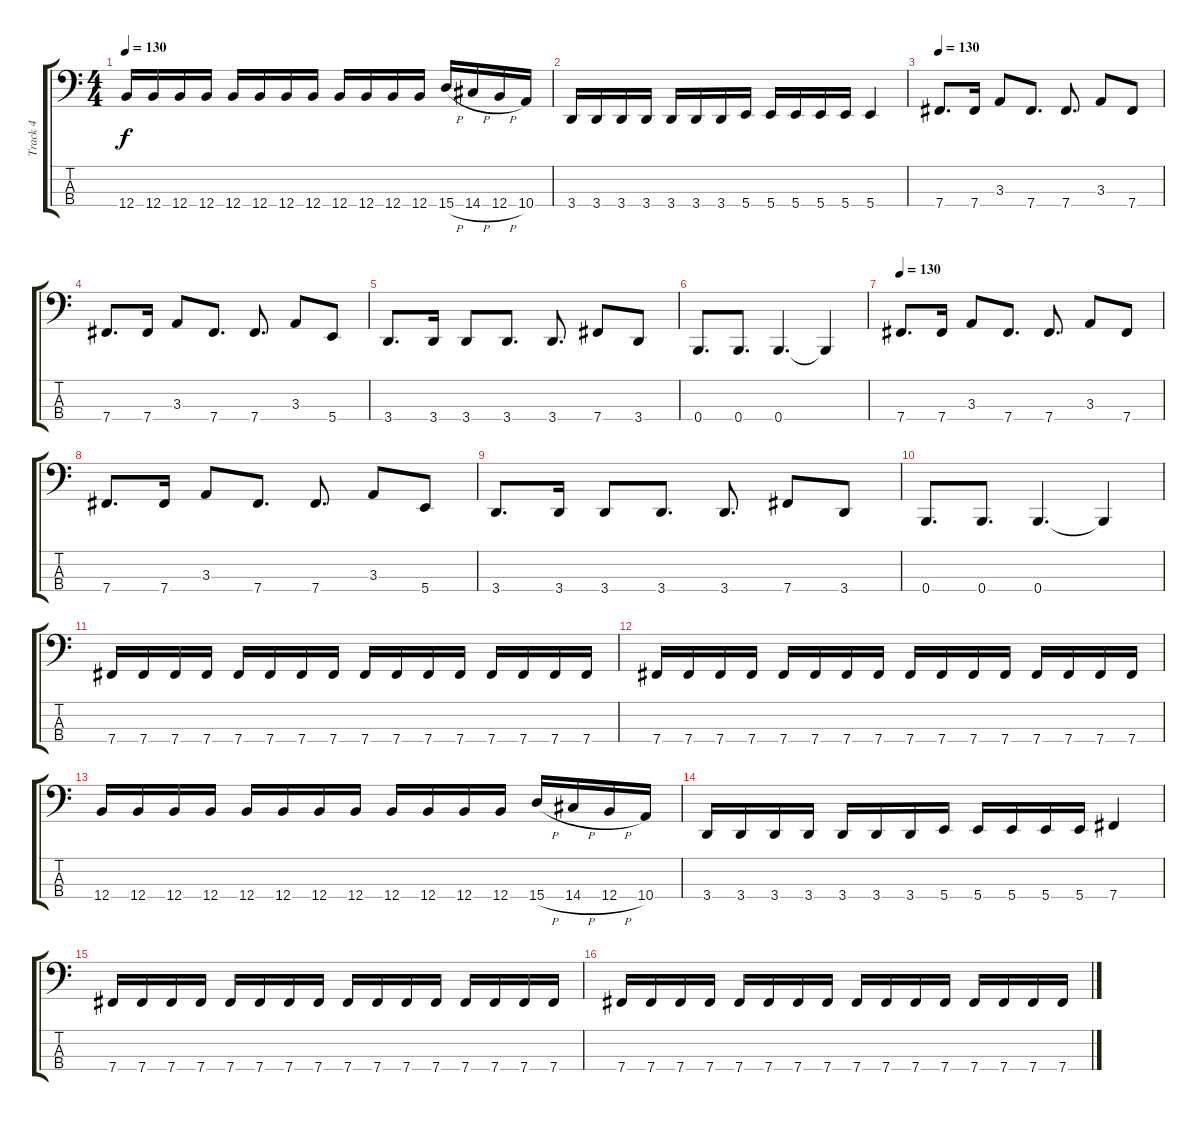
\track ("Track 4" "Track 4") {instrument electricbasspick}
\staff {score tabs}
\tuning (E2 B1 Gb1 B0) {hide}
\ts (4 4)
\tempo 130
\clef f4
\ks c
12.4.16{dy f} 12.4.16 12.4.16 12.4.16 12.4.16 12.4.16 12.4.16 12.4.16 12.4.16 12.4.16 12.4.16 12.4.16 15.4{h}.16 14.4{h}.16 12.4{h}.16 10.4.16 |
3.4.16 3.4.16 3.4.16 3.4.16 3.4.16 3.4.16 3.4.16 5.4.16 5.4.16 5.4.16 5.4.16 5.4.16 5.4.4 |
\tempo 130
7.4.8{d} 7.4.16 3.3.8 7.4.8{d} 7.4.8{d} 3.3.8 7.4.8 |
7.4.8{d} 7.4.16 3.3.8 7.4.8{d} 7.4.8{d} 3.3.8 5.4.8 |
3.4.8{d} 3.4.16 3.4.8 3.4.8{d} 3.4.8{d} 7.4.8 3.4.8 |
0.4.8{d} 0.4.8{d} 0.4.4{d} 0.4{t}.4 |
\tempo 130
7.4.8{d} 7.4.16 3.3.8 7.4.8{d} 7.4.8{d} 3.3.8 7.4.8 |
7.4.8{d} 7.4.16 3.3.8 7.4.8{d} 7.4.8{d} 3.3.8 5.4.8 |
3.4.8{d} 3.4.16 3.4.8 3.4.8{d} 3.4.8{d} 7.4.8 3.4.8 |
0.4.8{d} 0.4.8{d} 0.4.4{d} 0.4{t}.4 |
7.4.16 7.4.16 7.4.16 7.4.16 7.4.16 7.4.16 7.4.16 7.4.16 7.4.16 7.4.16 7.4.16 7.4.16 7.4.16 7.4.16 7.4.16 7.4.16 |
7.4.16 7.4.16 7.4.16 7.4.16 7.4.16 7.4.16 7.4.16 7.4.16 7.4.16 7.4.16 7.4.16 7.4.16 7.4.16 7.4.16 7.4.16 7.4.16 |
12.4.16 12.4.16 12.4.16 12.4.16 12.4.16 12.4.16 12.4.16 12.4.16 12.4.16 12.4.16 12.4.16 12.4.16 15.4{h}.16 14.4{h}.16 12.4{h}.16 10.4.16 |
3.4.16 3.4.16 3.4.16 3.4.16 3.4.16 3.4.16 3.4.16 5.4.16 5.4.16 5.4.16 5.4.16 5.4.16 7.4.4 |
7.4.16 7.4.16 7.4.16 7.4.16 7.4.16 7.4.16 7.4.16 7.4.16 7.4.16 7.4.16 7.4.16 7.4.16 7.4.16 7.4.16 7.4.16 7.4.16 |
7.4.16 7.4.16 7.4.16 7.4.16 7.4.16 7.4.16 7.4.16 7.4.16 7.4.16 7.4.16 7.4.16 7.4.16 7.4.16 7.4.16 7.4.16 7.4.16
